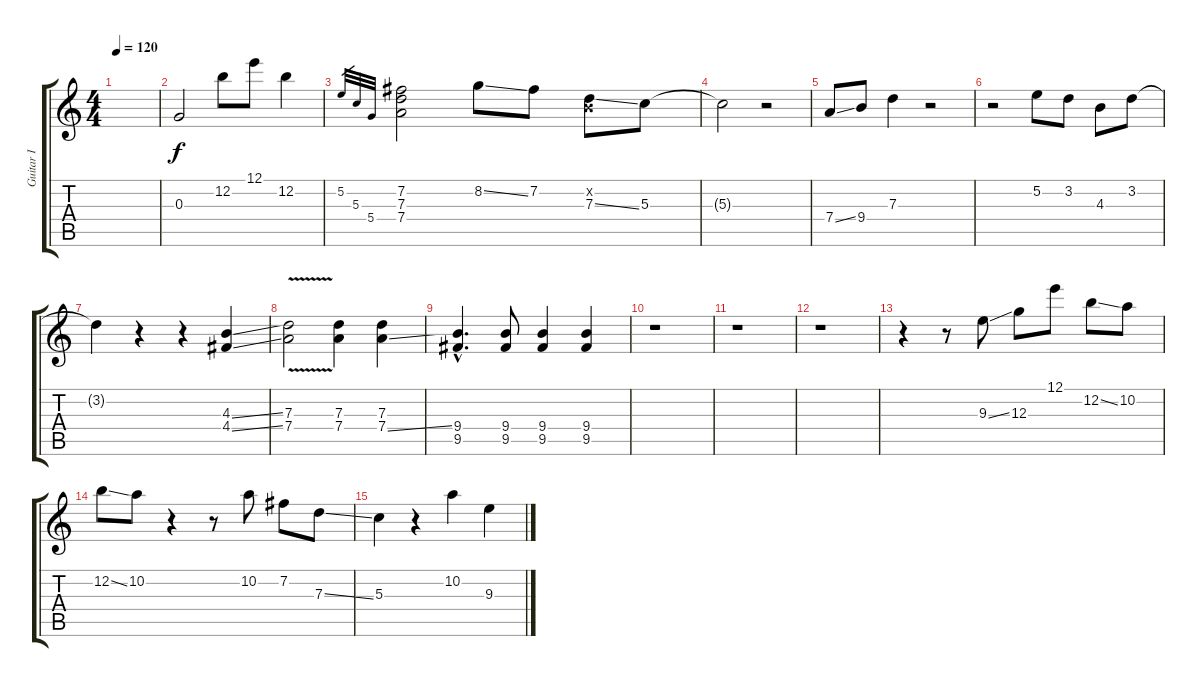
\track ("Guitar I" "Guitar I") {instrument electricguitarclean}
\staff {score tabs}
\tuning (E4 B3 G3 D3 A2 E2) {hide}
\ts (4 4)
\tempo 120
\clef g2
\ks c
|
0.3.2 12.2.8 12.1.8 12.2.4 |
5.2.32{gr} 5.3.32{gr} 5.4.32{gr} (7.2 7.3 7.4).2 8.2{ss}.8 7.2.8 (0.2{x} 7.3{ss}).8 5.3.8 |
5.3{t}.2 r.2 |
7.4{ss}.8 9.4.8 7.3.4 r.2 |
r.2 5.2.8 3.2.8 4.3.8 3.2.8 |
3.2{t}.4 r.4 r.4 (4.3{ss} 4.4{ss}).4 |
(7.3{v} 7.4{v}).2 (7.3 7.4).4 (7.3 7.4{ss}).4 |
(9.4{hac} 9.5{hac}).4{d} (9.4 9.5).8 (9.4 9.5).4 (9.4 9.5).4 |
r.1 |
r.1 |
r.1 |
r.4 r.8 9.3{ss}.8 12.3.8 12.1.8 12.2{ss}.8 10.2.8 |
12.2{ss}.8 10.2.8 r.4 r.8 10.2.8 7.2.8 7.3{ss}.8 |
5.3.4 r.4 10.2.4 9.3.4
